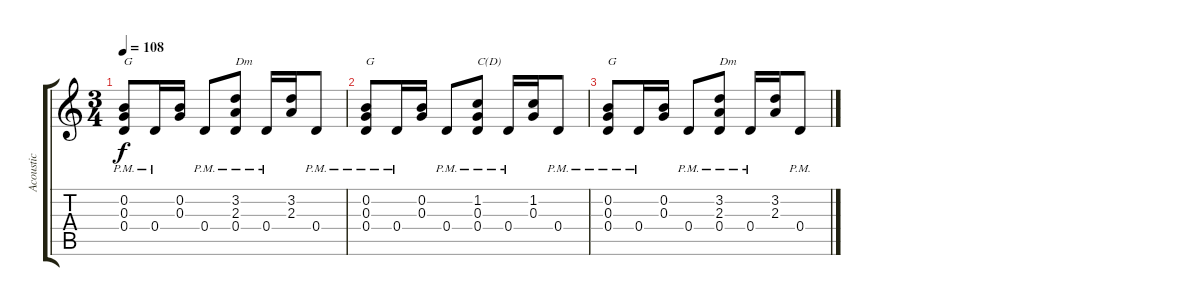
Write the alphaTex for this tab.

\track ("Acoustic" "Acoustic") {instrument acousticguitarsteel}
\staff {score tabs}
\tuning (E4 B3 G3 D3 A2 E2) {hide}
\ts (3 4)
\tempo 108
\clef g2
\ks c
(0.2 0.3 0.4{pm}).8{txt "G" dy f} 0.4{pm}.16 (0.2 0.3).16 0.4{pm}.8 (3.2 2.3 0.4{pm}).8{txt "Dm"} 0.4{pm}.16 (3.2 2.3).16 0.4{pm}.8 |
(0.2 0.3 0.4{pm}).8{txt "G"} 0.4{pm}.16 (0.2 0.3).16 0.4{pm}.8 (1.2 0.3 0.4{pm}).8{txt "C(D)"} 0.4{pm}.16 (1.2 0.3).16 0.4{pm}.8 |
(0.2 0.3 0.4{pm}).8{txt "G"} 0.4{pm}.16 (0.2 0.3).16 0.4{pm}.8 (3.2 2.3 0.4{pm}).8{txt "Dm"} 0.4{pm}.16 (3.2 2.3).16 0.4{pm}.8
